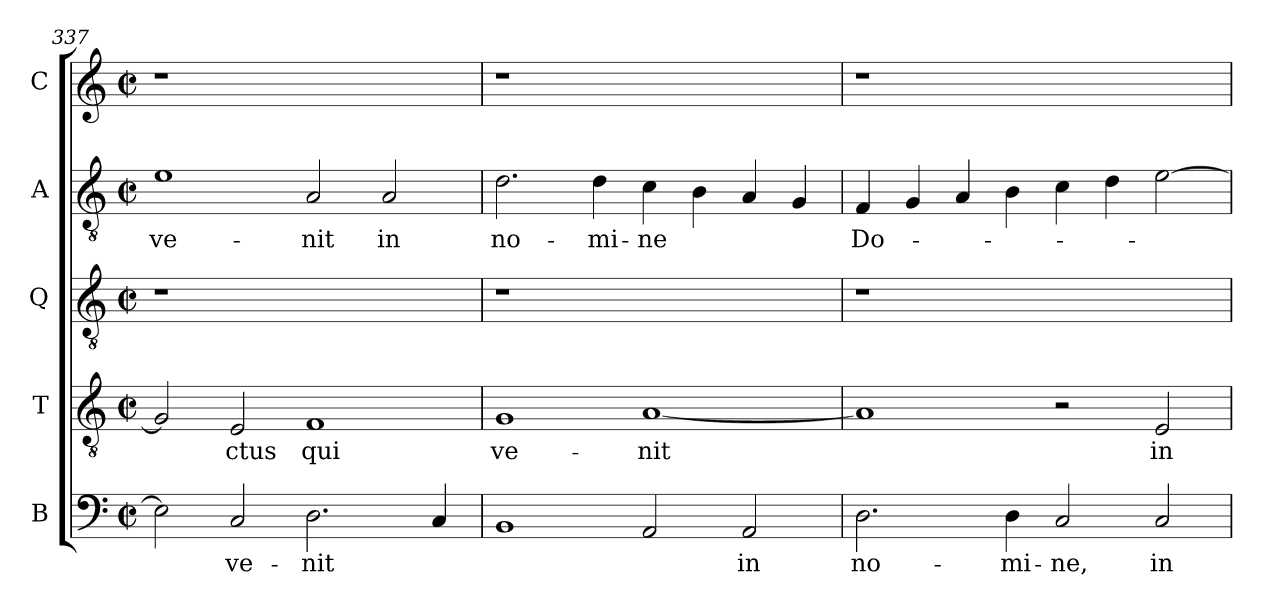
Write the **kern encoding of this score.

**kern	**text	**kern	**text	**kern	**kern	**text	**kern
*part5	*part5	*part4	*part4	*part3	*part2	*part2	*part1
*staff5	*staff5	*staff4	*staff4	*staff3	*staff2	*staff2	*staff1
*I"B	*	*I"T	*	*I"Q	*I"A	*	*I"C
*I'B	*	*I'T	*	*I'Q	*I'A	*	*I'C
*clefF4	*	*clefGv2	*	*clefGv2	*clefGv2	*	*clefG2
*M2/2	*	*M2/2	*	*M2/2	*M2/2	*	*M2/2
*met(c|)	*	*met(c|)	*	*met(c|)	*met(c|)	*	*met(c|)
=337	=337	=337	=337	=337	=337	=337	=337
!	!	!	!	!	!	!LO:LY:b:cj	!
2E\]	.	2G/]	.	1r	1e	ve-	1r
!	!LO:LY:b:cj	!	!LO:LY:b:cj	!	!	!	!
2C/	ve-	2E/	-ctus	.	.	.	.
!	!LO:LY:b:cj	!	!LO:LY:b:cj	!	!	!LO:LY:b:cj	!
2.D\	-nit	1F	qui	1ryy	2A/	-nit	1ryy
!	!	!	!	!	!	!LO:LY:b:cj	!
.	.	.	.	.	2A/	in	.
4C/	.	.	.	.	.	.	.
=338	=338	=338	=338	=338	=338	=338	=338
!	!	!	!LO:LY:b:cj	!	!	!LO:LY:b:cj	!
1BB	.	1G	ve-	1r	2.d\	no-	1r
!	!	!	!	!	!	!LO:LY:b	!
.	.	.	.	.	4d\	-mi-	.
!	!	!	!LO:LY:b:cj	!	!	!LO:LY:b:rj	!
2AA/	.	[<1A	-nit	1ryy	4c\	-ne	1ryy
.	.	.	.	.	4B\	.	.
!	!LO:LY:b:cj	!	!	!	!	!	!
2AA/	in	.	.	.	4A/	.	.
.	.	.	.	.	4G/	.	.
=339	=339	=339	=339	=339	=339	=339	=339
!	!LO:LY:b:cj	!	!	!	!	!LO:LY:b:cj	!
2.D\	no-	1A]	.	1r	4F/	Do-	1r
.	.	.	.	.	4G/	.	.
.	.	.	.	.	4A/	.	.
!	!LO:LY:b	!	!	!	!	!	!
4D\	-mi-	.	.	.	4B\	.	.
!	!LO:LY:b:rj	!	!	!	!	!	!
2C/	-ne,	2r	.	1ryy	4c\	.	1ryy
.	.	.	.	.	4d\	.	.
!	!LO:LY:b:cj	!	!LO:LY:b:cj	!	!	!	!
2C/	in	2E/	in	.	[>2e\	.	.
=	=	=	=	=	=	=	=
*-	*-	*-	*-	*-	*-	*-	*-
